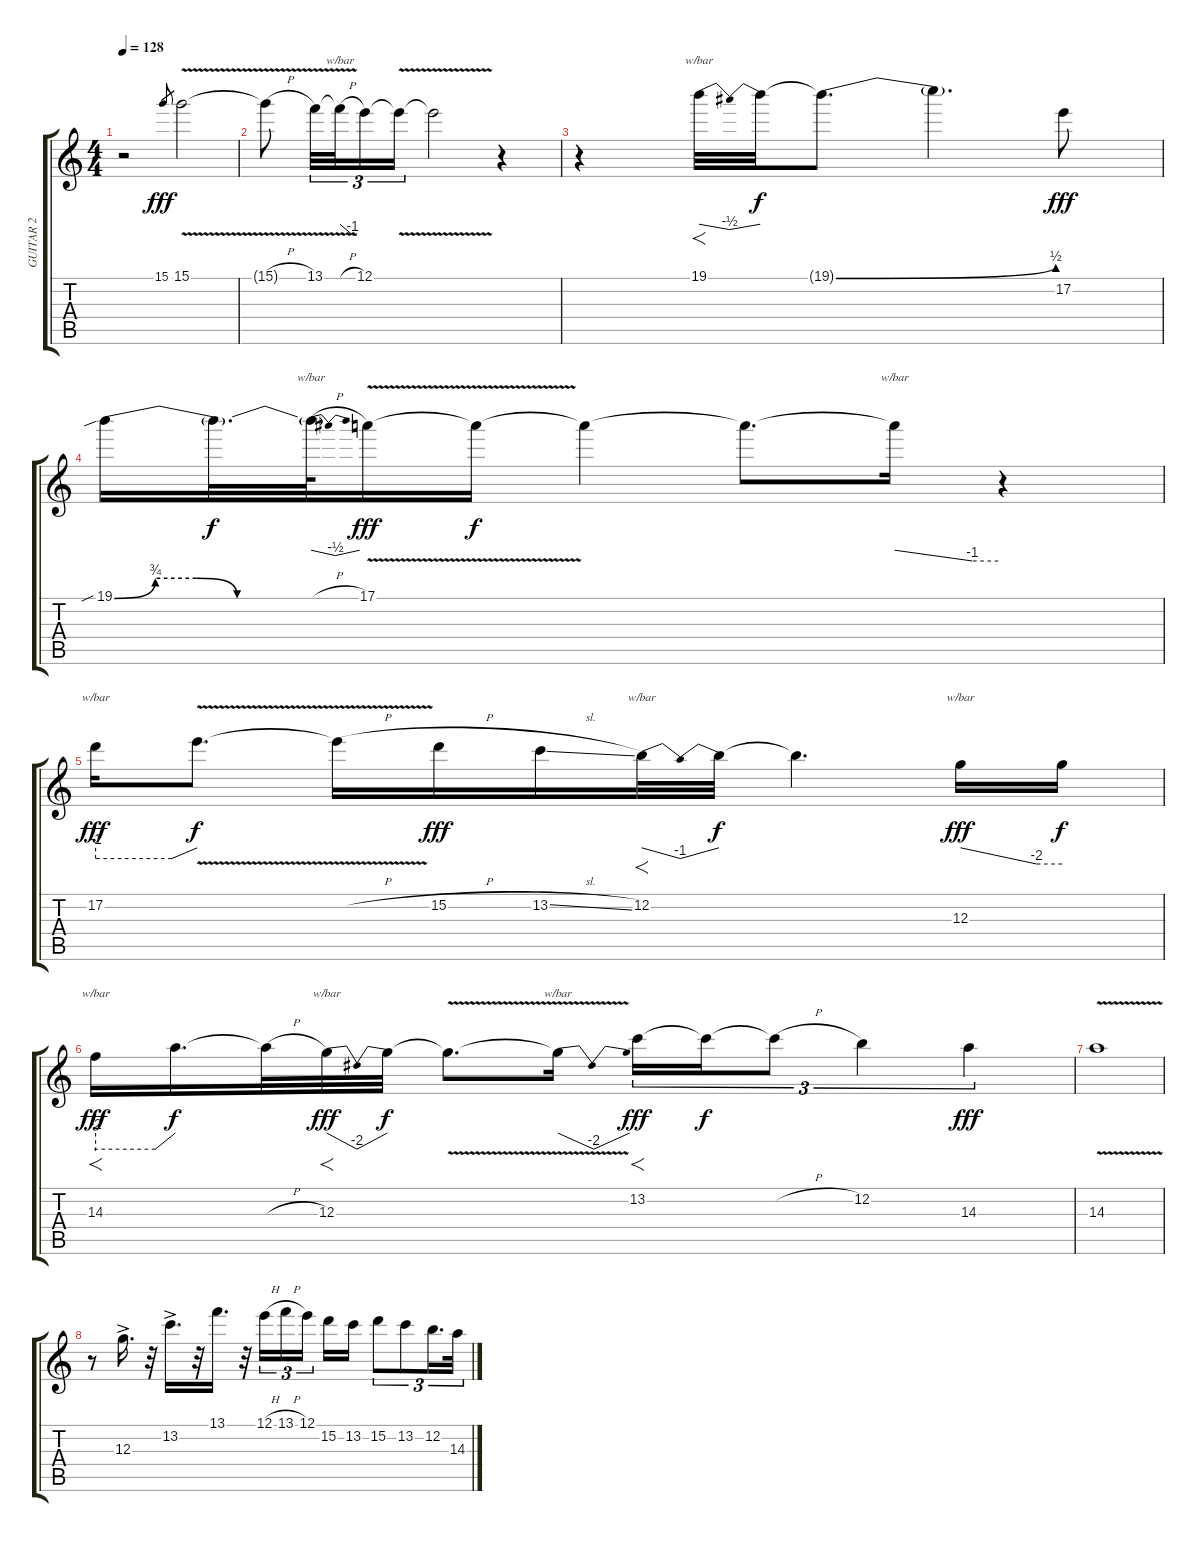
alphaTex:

\track ("GUITAR 2" "GUITAR 2") {instrument overdrivenguitar}
\staff {score tabs}
\tuning (E4 B3 G3 D3 A2 E2) {hide}
\ts (4 4)
\tempo 128
\clef g2
\ks aminor
r.2{dy f} 15.1.8{gr dy fff} 15.1{v}.2{volume 16 balance 8} |
15.1{v h t}.8 13.1{v}.32{tu (3 2)} 13.1{h t}.32{tu (3 2) tbe (custom default 0 0 45 -4 60 -4)} 12.1.16{tu (3 2)} 12.1{v t}.16{tu (3 2)} 12.1{t}.2 r.4 |
r.4 19.1.32{f tbe (dip default 0 0 30 -2 60 0)} 19.1{t}.32{dy f} 19.1{be (bend 0 0 60 2) t}.8{d} 19.1{t}.4{d} 17.2.8{dy fff} |
19.1{be (custom 0 0 10 3 20 3 30 0 60 0) sib}.16 19.1{t}.32{d dy f} 19.1{h t}.64{tbe (dip default 0 0 30 -2 60 0)} 17.1{v}.16{dy fff} 17.1{t}.16{dy f} 17.1{t}.4 17.1{t}.8{d} 17.1{t}.16{tbe (custom default 0 0 45 -4 60 -4)} r.4 |
17.2.16{tbe (custom default 0 -4 45 -4 60 0) dy fff} 17.2{v t}.8{d dy f} 17.2{h t}.16 15.2{h}.16{dy fff} 13.2{sl}.16 12.2.32{f tbe (dip default 0 0 30 -4 60 0)} 12.2{t}.32{dy f} 12.2{t}.4{d} 12.3.16{tbe (custom default 0 0 45 -8 60 -8) dy fff} 12.3{t}.16{dy f} |
14.3.16{f tbe (custom default 0 -8 45 -8 60 0) dy fff} 14.3{t}.16{d dy f} 14.3{h t}.32 12.3.32{f tbe (dip default 0 0 30 -8 60 0) dy fff} 12.3{t}.32{dy f} 12.3{v t}.8{d} 12.3{t}.16{tbe (dip default 0 0 30 -8 60 0)} 13.2.16{f tu (3 2) dy fff} 13.2{t}.16{tu (3 2) dy f} 13.2{h t}.8{tu (3 2)} 12.2.4{tu (3 2)} 14.3.4{tu (3 2) dy fff} |
14.3{v}.1 |
r.8 12.3{ac}.16{d} r.32 13.2{ac}.16{d} r.32 13.1.16{d} r.32 12.1{h}.16{tu (3 2)} 13.1{h}.16{tu (3 2)} 12.1.16{tu (3 2) beam splitsecondary} 15.2.16 13.2.16 15.2.8{tu (3 2)} 13.2.8{tu (3 2)} 12.2.16{d tu (3 2)} 14.3.32{tu (3 2)}
